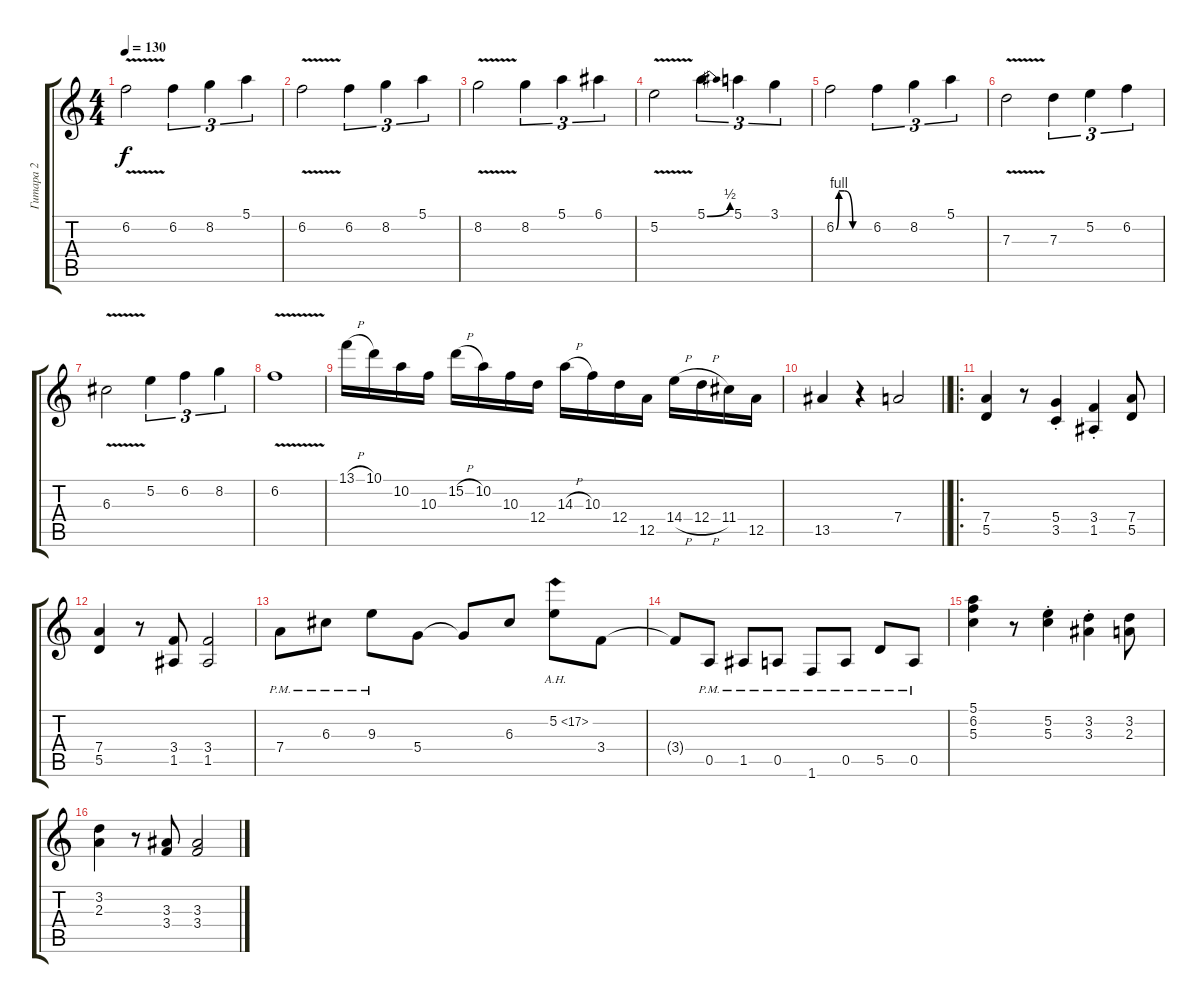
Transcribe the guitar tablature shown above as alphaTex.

\track ("Гитара 2" "Гитара 2") {instrument distortionguitar}
\staff {score tabs}
\tuning (E4 B3 G3 D3 A2 E2) {hide}
\ts (4 4)
\section ("" "")
\tempo 130
\clef g2
\ks c
6.2{v}.2{dy f} 6.2.4{tu (3 2)} 8.2.4{tu (3 2)} 5.1.4{tu (3 2)} |
6.2{v}.2 6.2.4{tu (3 2)} 8.2.4{tu (3 2)} 5.1.4{tu (3 2)} |
8.2{v}.2 8.2.4{tu (3 2)} 5.1.4{tu (3 2)} 6.1.4{tu (3 2)} |
5.2{v}.2 5.1{be (bend 0 0 60 2)}.4{tu (3 2)} 5.1.4{tu (3 2)} 3.1.4{tu (3 2)} |
6.2{be (custom 0 0 5 4 15 4 30 0 60 0)}.2 6.2.4{tu (3 2)} 8.2.4{tu (3 2)} 5.1.4{tu (3 2)} |
7.3{v}.2 7.3.4{tu (3 2)} 5.2.4{tu (3 2)} 6.2.4{tu (3 2)} |
6.3{v}.2 5.2.4{tu (3 2)} 6.2.4{tu (3 2)} 8.2.4{tu (3 2)} |
6.2{v}.1 |
13.1{h}.16 10.1.16 10.2.16 10.3.16 15.2{h}.16 10.2.16 10.3.16 12.4.16 14.3{h}.16 10.3.16 12.4.16 12.5.16 14.4{h}.16 12.4{h}.16 11.4.16 12.5.16 |
\barLineRight lightlight
13.5.4 r.4 7.4.2 |
\ro
\section ("" "")
(7.4 5.5).4 r.8 (5.4{st} 3.5{st}).4 (3.4{st} 1.5{st}).4 (7.4 5.5).8 |
(7.4 5.5).4 r.8 (3.4 1.5).8 (3.4 1.5).2 |
7.4{pm}.8 6.3{pm}.8 9.3{pm}.8 5.4.8 5.4{t}.8 6.3.8 5.2{ah 12}.8 3.4.8 |
3.4{t}.8 0.5{pm}.8 1.5{pm}.8 0.5{pm}.8 1.6{pm}.8 0.5{pm}.8 5.5{pm}.8 0.5{pm}.8 |
(5.1 6.2 5.3).4 r.8 (5.2{st} 5.3{st}).4 (3.2{st} 3.3{st}).4 (3.2 2.3).8 |
(3.2 2.3).4 r.8 (3.3 3.4).8 (3.3 3.4).2
